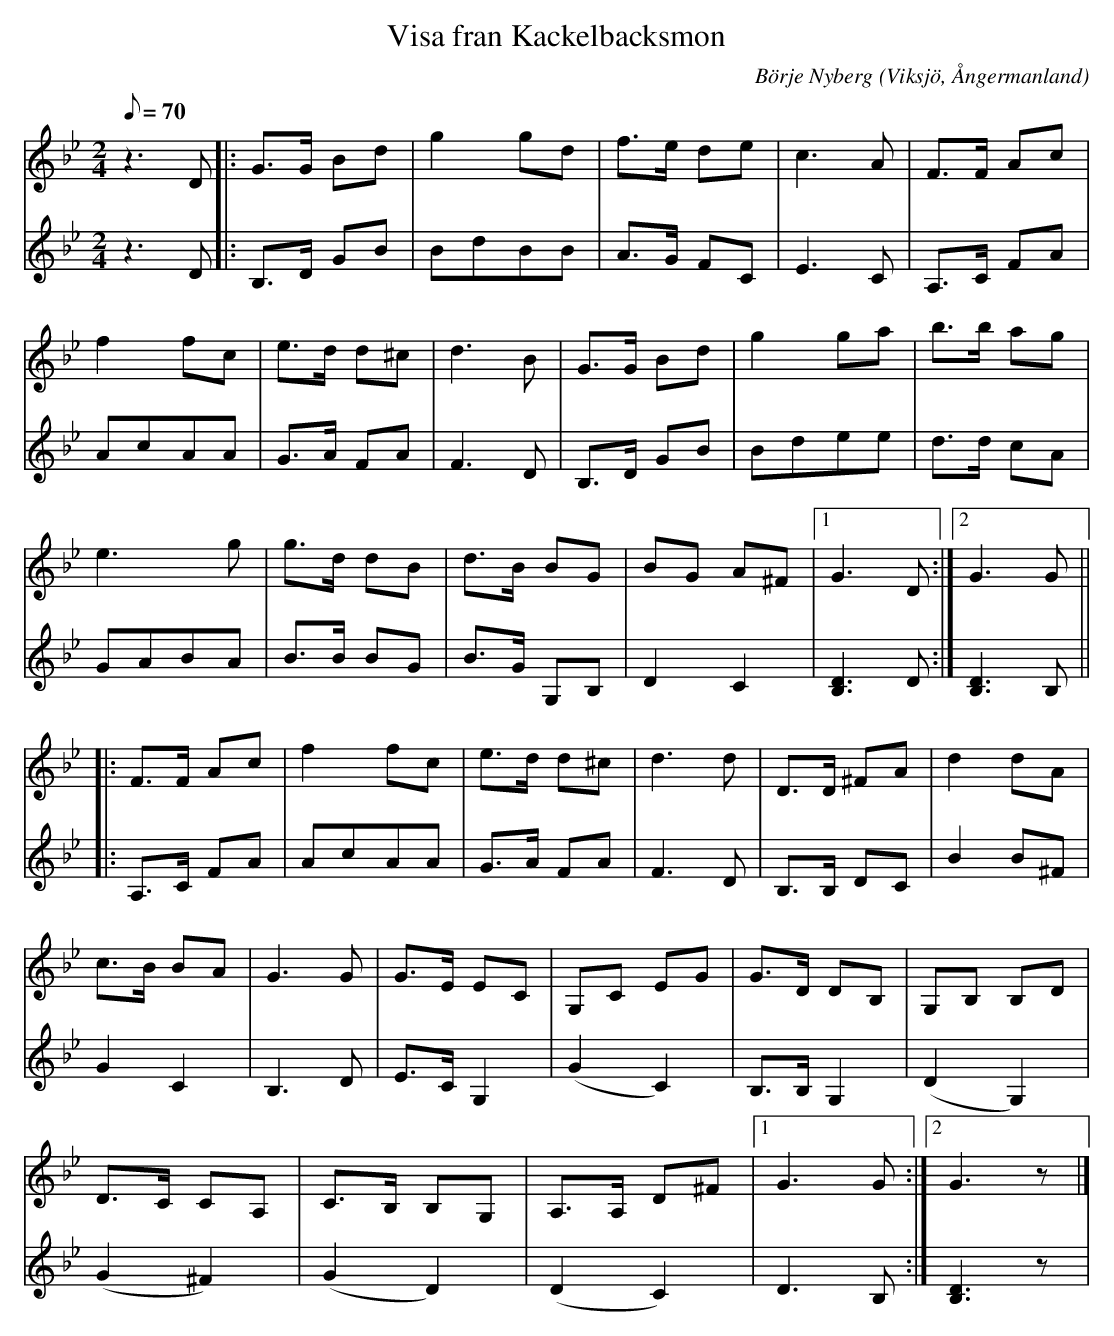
X:1
T:Visa fran Kackelbacksmon
C:Börje Nyberg
O:Viksjö, Ångermanland
M:2/4
L:1/8
Q:70
K:Gm
V:1
z2> D2|: G>G Bd | g2 gd | f>e de | c2>A2 | F>F Ac |
f2 fc | e>d d^c | d2>B2 | G>G Bd |g2 ga | b>b ag |
e2> g2 | g>d dB |d>B BG |BG A^F |1 G2> D2 :|2 G2> G2 ||
|: F>F Ac | f2 fc | e>d d^c | d2>d2 | D>D ^FA | d2 dA |
c>B BA |G2> G2 | G>E EC | G,C EG | G>D DB, | G,B, B,D |
D>C CA, | C>B, B,G, | A,>A, D^F |1 G2> G2 :|2 G2> z2 |]
V:2
z2> D2 |: B,>D GB | BdBB | A>G FC | E2>C2 | A,>C FA |
AcAA | G>A FA| F2> D2 | B,>D GB | Bdee | d>d cA |
GABA | B>B BG | B>G G,B, | D2C2 | [D2B,2]> D2 :| [D2B,2]> B,2 ||
|: A,>C FA | AcAA | G>A FA | F2> D2 | B,>B, DC | B2 B^F |
G2 C2 | B,2> D2 | E>C G,2 | (G2 C2) | B,>B, G,2 | (D2 G,2) |
(G2 ^F2) | (G2 D2) | (D2 C2) | D2> B,2 :| [D2B,2]> z2 |
